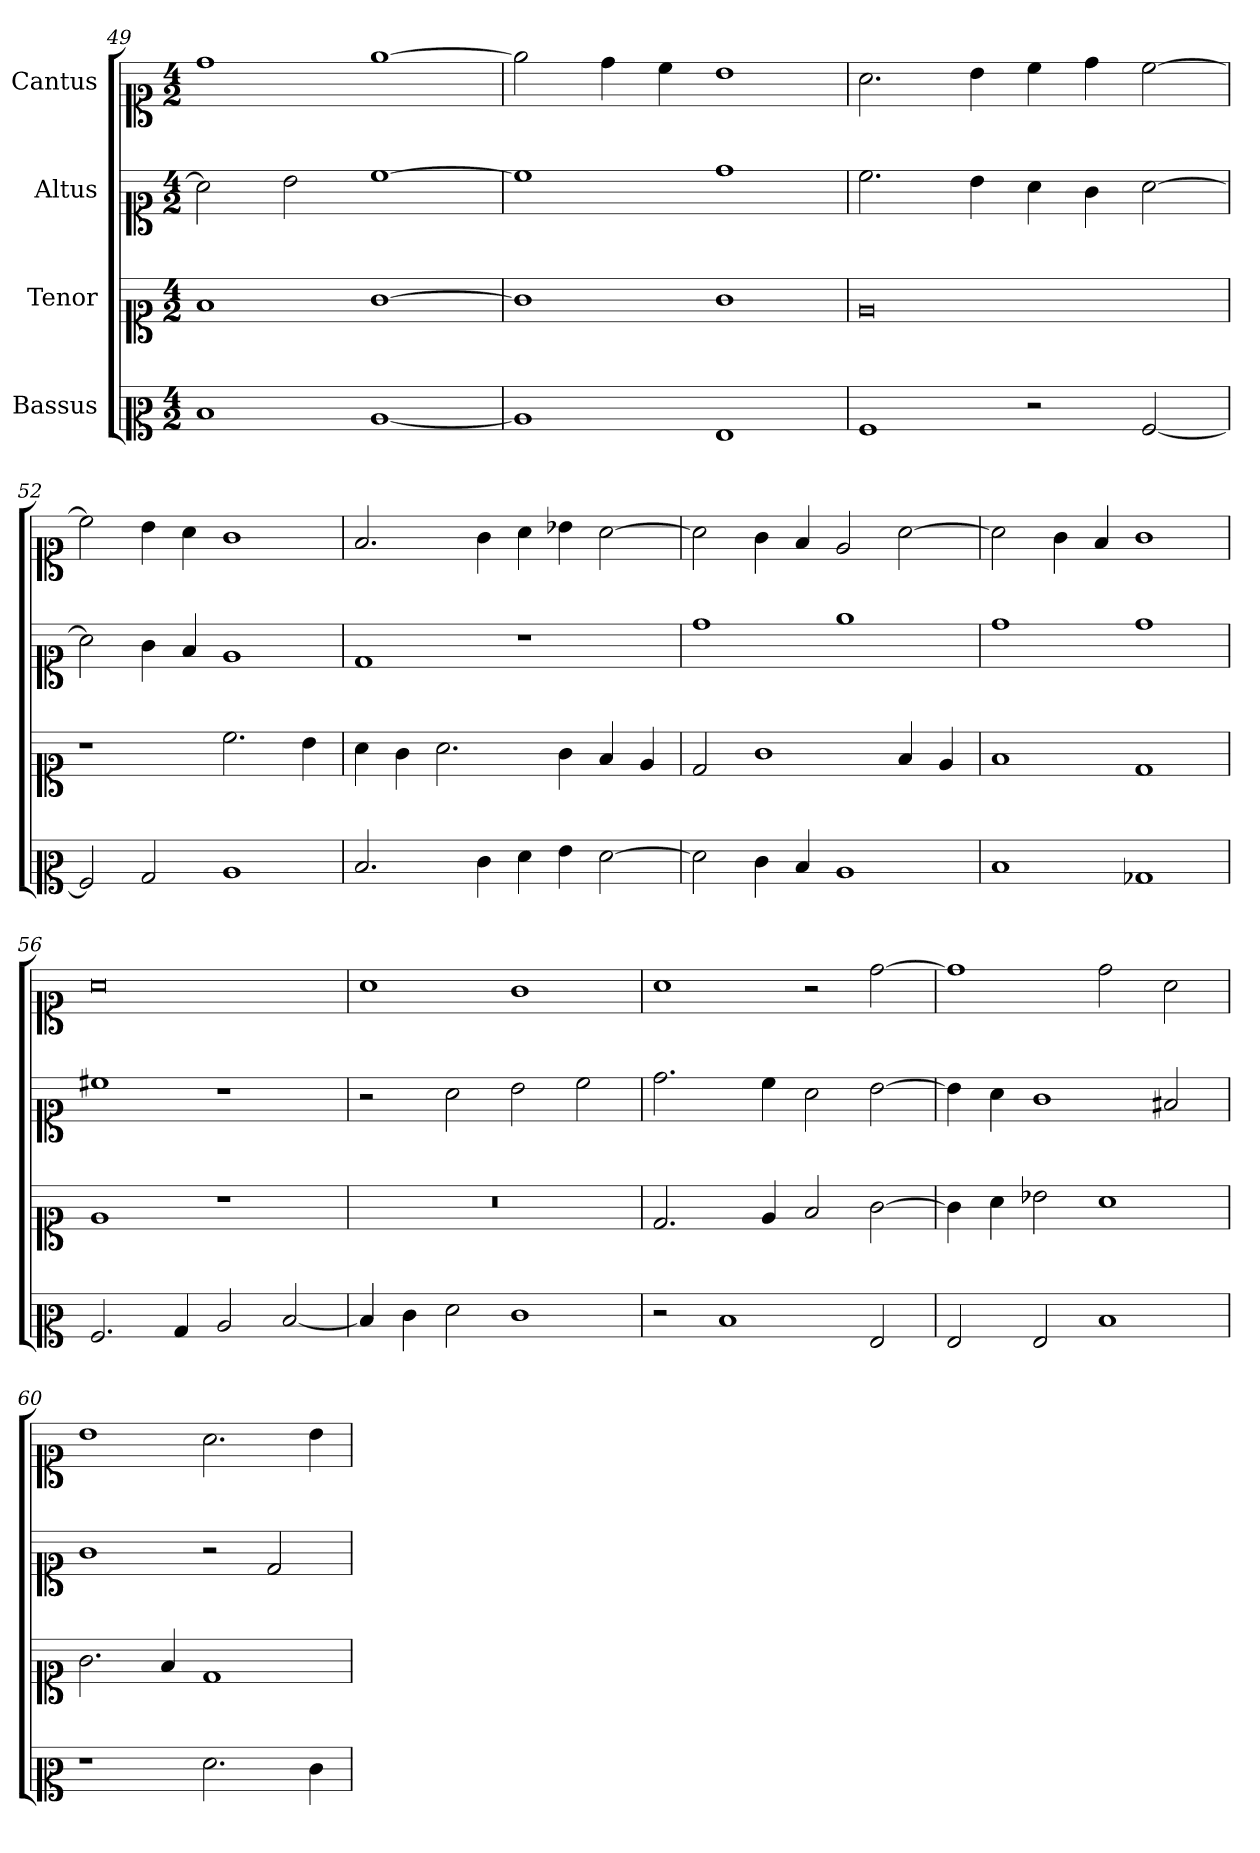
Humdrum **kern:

**kern	**kern	**kern	**kern
*part4	*part3	*part2	*part1
*staff4	*staff3	*staff2	*staff1
*I"Bassus	*I"Tenor	*I"Altus	*I"Cantus
*clefC2	*clefC1	*clefC1	*clefC1
*k[]	*k[]	*k[]	*k[]
*M4/2	*M4/2	*M4/2	*M4/2
=49	=49	=49	=49
1d/	1f/	2a\]	1dd\
.	.	2b\	.
[1c/	[1g\	[1cc\	[1ee\
=50	=50	=50	=50
1c/]	1g\]	1cc\]	2ee\]
.	.	.	4dd\
.	.	.	4cc\
1G/	1g\	1dd\	1b\
=51	=51	=51	=51
1A/	0e/	2.cc\	2.a\
.	.	4b\	4b\
2r	.	4a\	4cc\
.	.	4g\	4dd\
[2A/	.	[2a\	[2cc\
=52	=52	=52	=52
2A/]	1r	2a\]	2cc\]
2B/	.	4g\	4b\
.	.	4f/	4a\
1c/	2.cc\	1e/	1g\
.	4b\	.	.
=53	=53	=53	=53
2.d/	4a\	1d/	2.f/
.	4g\	.	.
.	2.a\	.	.
4e\	.	.	4g\
4f\	.	1r	4a\
4g\	4g\	.	4b-X\
[2f\	4f/	.	[2a\
.	4e/	.	.
=54	=54	=54	=54
2f\]	2d/	1dd\	2a\]
4e\	1g\	.	4g\
4d/	.	.	4f/
1c/	.	1ee\	2e/
.	4f/	.	[2a\
.	4e/	.	.
=55	=55	=55	=55
1d/	1f/	1dd\	2a\]
.	.	.	4g\
.	.	.	4f/
1B-X/	1d/	1dd\	1g\
=56	=56	=56	=56
2.A/	1e/	1cc#X\	0a\
4B/	.	.	.
2c/	1r	1r	.
[2d/	.	.	.
=57	=57	=57	=57
4d/]	0r	2r	1a\
4e\	.	.	.
2f\	.	2a\	.
1e\	.	2b\	1g\
.	.	2cc\	.
=58	=58	=58	=58
2r	2.d/	2.dd\	1a\
1d/	.	.	.
.	4e/	4cc\	.
.	2f/	2a\	2r
2G/	[2g\	[2b\	[2dd\
=59	=59	=59	=59
2G/	4g\]	4b\]	1dd\]
.	4a\	4a\	.
2G/	2b-X\	1g\	.
1d/	1a\	.	2dd\
.	.	2f#X/	2a\
=60	=60	=60	=60
1r	2.g\	1g\	1b\
.	4f/	.	.
2.f\	1d/	2r	2.a\
.	.	2d/	.
4e\	.	.	4b\
=	=	=	=
*-	*-	*-	*-
